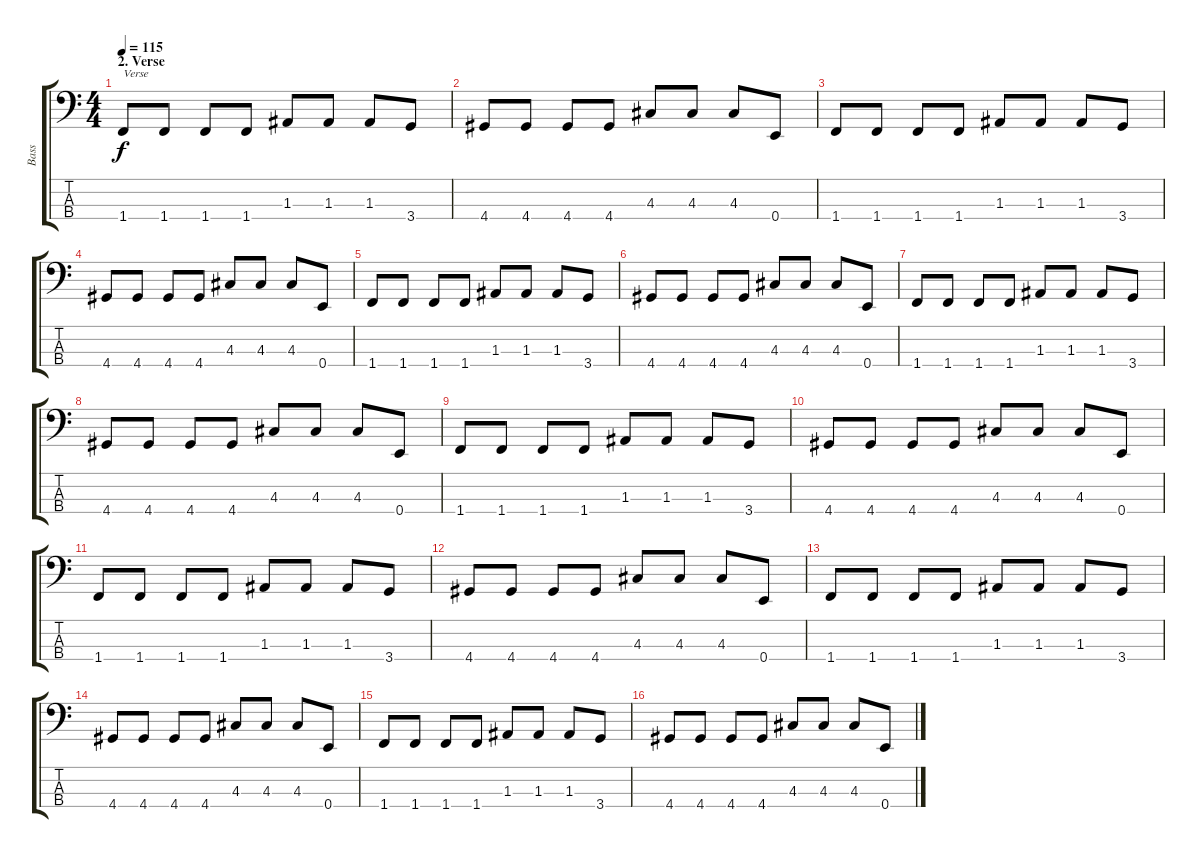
\track ("Bass" "Bass") {instrument electricbassfinger}
\staff {score tabs}
\tuning (G2 D2 A1 E1) {hide}
\ts (4 4)
\section ("" "2. Verse")
\tempo 115
\clef f4
\ks c
1.4.8{txt "Verse" dy f} 1.4.8 1.4.8 1.4.8 1.3.8 1.3.8 1.3.8 3.4.8 |
4.4.8 4.4.8 4.4.8 4.4.8 4.3.8 4.3.8 4.3.8 0.4.8 |
1.4.8 1.4.8 1.4.8 1.4.8 1.3.8 1.3.8 1.3.8 3.4.8 |
4.4.8 4.4.8 4.4.8 4.4.8 4.3.8 4.3.8 4.3.8 0.4.8 |
1.4.8 1.4.8 1.4.8 1.4.8 1.3.8 1.3.8 1.3.8 3.4.8 |
4.4.8 4.4.8 4.4.8 4.4.8 4.3.8 4.3.8 4.3.8 0.4.8 |
1.4.8 1.4.8 1.4.8 1.4.8 1.3.8 1.3.8 1.3.8 3.4.8 |
4.4.8 4.4.8 4.4.8 4.4.8 4.3.8 4.3.8 4.3.8 0.4.8 |
1.4.8 1.4.8 1.4.8 1.4.8 1.3.8 1.3.8 1.3.8 3.4.8 |
4.4.8 4.4.8 4.4.8 4.4.8 4.3.8 4.3.8 4.3.8 0.4.8 |
1.4.8 1.4.8 1.4.8 1.4.8 1.3.8 1.3.8 1.3.8 3.4.8 |
4.4.8 4.4.8 4.4.8 4.4.8 4.3.8 4.3.8 4.3.8 0.4.8 |
1.4.8 1.4.8 1.4.8 1.4.8 1.3.8 1.3.8 1.3.8 3.4.8 |
4.4.8 4.4.8 4.4.8 4.4.8 4.3.8 4.3.8 4.3.8 0.4.8 |
1.4.8 1.4.8 1.4.8 1.4.8 1.3.8 1.3.8 1.3.8 3.4.8 |
4.4.8 4.4.8 4.4.8 4.4.8 4.3.8 4.3.8 4.3.8 0.4.8
